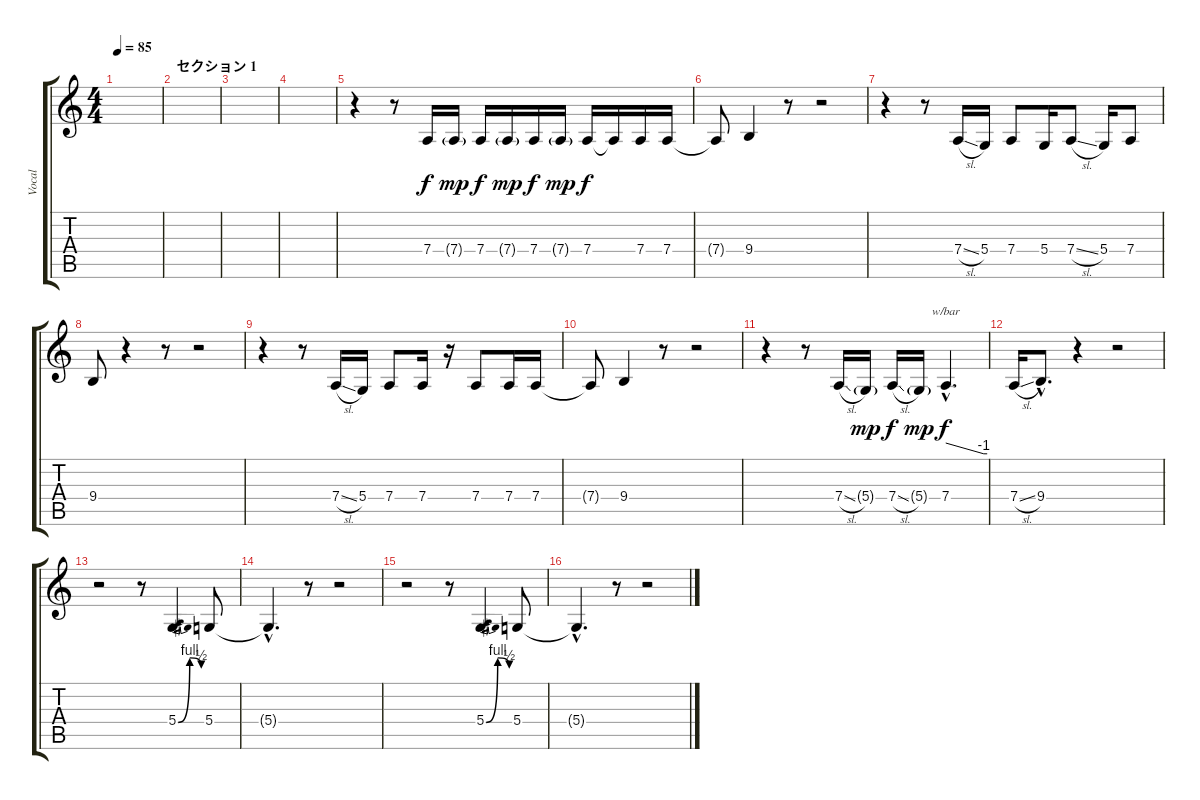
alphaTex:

\track ("Vocal" "Vocal") {instrument lead6voice}
\staff {score tabs}
\tuning (E4 B3 G3 D3 A2 E2) {hide}
\ts (4 4)
\tempo 85
\clef g2
\ks c
|
\section ("" "セクション 1")
|
|
|
r.4 r.8 7.4.16 7.4{g}.16{dy mp} 7.4.16{dy f} 7.4{g}.16{dy mp} 7.4.16{dy f} 7.4{g}.16{dy mp} 7.4.16{dy f} 7.4{t}.16 7.4.16 7.4.16 |
7.4{t}.8 9.4.4 r.8 r.2 |
r.4 r.8 7.4{sl}.16 5.4.16 7.4.8 5.4.16 7.4{sl}.8 5.4.16 7.4.8 |
9.4.8 r.4 r.8 r.2 |
r.4 r.8 7.4{sl}.16 5.4.16 7.4.8 7.4.16 r.16 7.4.8 7.4.16 7.4.16 |
7.4{t}.8 9.4.4 r.8 r.2 |
r.4 r.8 7.4{sl}.16 5.4{g}.16{dy mp} 7.4{sl}.16{dy f} 5.4{g}.16{dy mp} 7.4{hac}.4{d tbe (custom default 0 0 55 -4 60 -4) dy f} |
7.4{sl}.16 9.4{hac}.8{d} r.4 r.2 |
r.2 r.8 5.4{be (bendrelease 0 0 15 4 30 4 60 2)}.4 5.4.8 |
5.4{hac t}.4{d} r.8 r.2 |
r.2 r.8 5.4{be (bendrelease 0 0 15 4 30 4 60 2)}.4 5.4.8 |
5.4{hac t}.4{d} r.8 r.2
